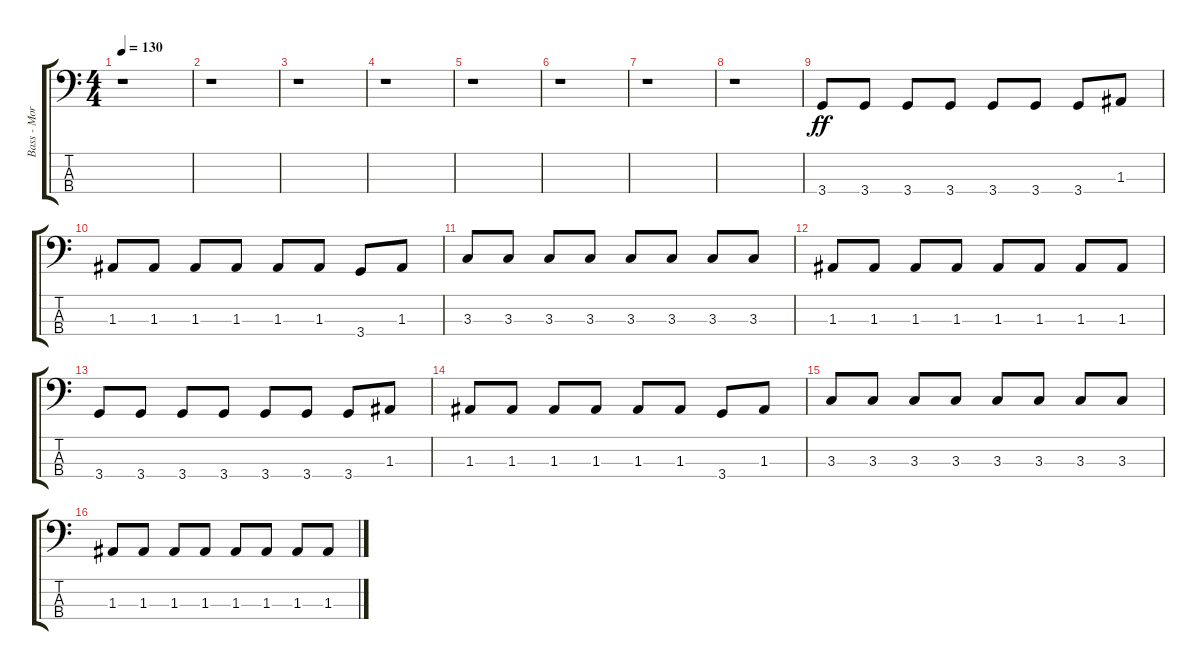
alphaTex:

\track ("Bass - Morgan Henderson" "Bass - Mor") {instrument electricbassfinger}
\staff {score tabs}
\tuning (G2 D2 A1 E1) {hide}
\ts (4 4)
\tempo 130
\clef f4
\ks c
r.1{dy ff} |
r.1 |
r.1 |
r.1 |
r.1 |
r.1 |
r.1 |
r.1 |
3.4.8 3.4.8 3.4.8 3.4.8 3.4.8 3.4.8 3.4.8 1.3.8 |
1.3.8 1.3.8 1.3.8 1.3.8 1.3.8 1.3.8 3.4.8 1.3.8 |
3.3.8 3.3.8 3.3.8 3.3.8 3.3.8 3.3.8 3.3.8 3.3.8 |
1.3.8 1.3.8 1.3.8 1.3.8 1.3.8 1.3.8 1.3.8 1.3.8 |
3.4.8 3.4.8 3.4.8 3.4.8 3.4.8 3.4.8 3.4.8 1.3.8 |
1.3.8 1.3.8 1.3.8 1.3.8 1.3.8 1.3.8 3.4.8 1.3.8 |
3.3.8 3.3.8 3.3.8 3.3.8 3.3.8 3.3.8 3.3.8 3.3.8 |
1.3.8 1.3.8 1.3.8 1.3.8 1.3.8 1.3.8 1.3.8 1.3.8
